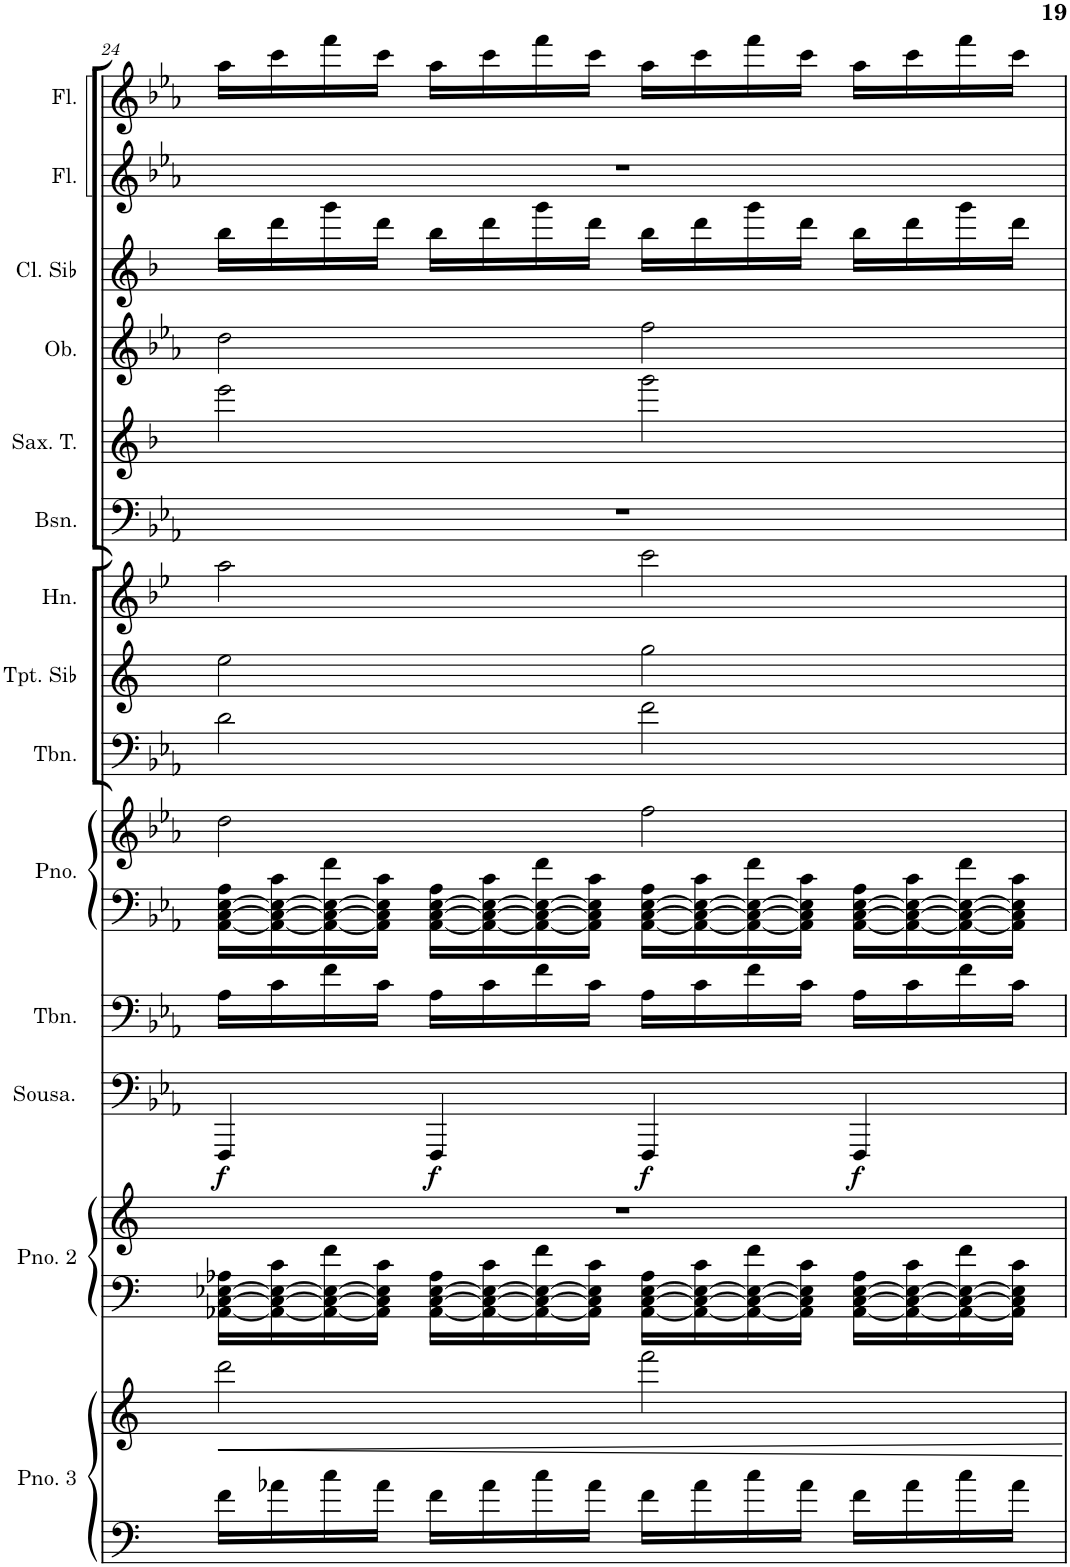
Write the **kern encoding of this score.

**kern	**kern	**kern	**kern	**kern	**dynam	**kern	**kern	**kern	**kern	**kern	**kern	**kern	**kern	**kern	**kern	**kern	**kern
*part14	*part14	*part13	*part13	*part12	*part12	*part11	*part10	*part10	*part9	*part8	*part7	*part6	*part5	*part4	*part3	*part2	*part1
*staff17	*staff16	*staff15	*staff14	*staff13	*staff13	*staff12	*staff11	*staff10	*staff9	*staff8	*staff7	*staff6	*staff5	*staff4	*staff3	*staff2	*staff1
*I"Piano 3	*	*I"Piano 2	*	*I"Sousafón	*	*I"Trombone	*I"Piano	*	*I"Trombón	*I"Trompeta en Sib	*I"Horn	*I"Bassoon	*I"Saxofón tenor	*I"Oboe	*I"Clarinete en Sib	*I"Flauta	*I"Flauta
*I'Pno. 3	*	*I'Pno. 2	*	*I'Sousa.	*	*I'Tbn.	*I'Pno.	*	*I'Tbn.	*I'Tpt. Sib	*I'Hn.	*I'Bsn.	*I'Sax. T.	*I'Ob.	*I'Cl. Sib	*I'Fl.	*I'Fl.
!!LO:PB:g=z
*clefF4	*clefG2	*clefF4	*clefG2	*clefF4	*	*clefF4	*clefF4	*clefG2	*clefF4	*clefG2	*clefG2	*clefF4	*clefG2	*clefG2	*clefG2	*clefG2	*clefG2
*	*	*	*	*	*	*	*	*	*	*Trd1c2	*Trd4c7	*	*Trd8c14	*	*Trd1c2	*	*
*k[]	*k[]	*k[]	*k[]	*k[b-e-a-]	*	*k[b-e-a-]	*k[b-e-a-]	*k[b-e-a-]	*k[b-e-a-]	*k[]	*k[b-e-]	*k[b-e-a-]	*k[b-]	*k[b-e-a-]	*k[b-]	*k[b-e-a-]	*k[b-e-a-]
*M4/4	*M4/4	*M4/4	*M4/4	*M4/4	*	*M4/4	*M4/4	*M4/4	*M4/4	*M4/4	*M4/4	*M4/4	*M4/4	*M4/4	*M4/4	*M4/4	*M4/4
=24	=24	=24	=24	=24	=24	=24	=24	=24	=24	=24	=24	=24	=24	=24	=24	=24	=24
!	!	!	!	!	!LO:DY:b	!	!	!	!	!	!	!	!	!	!	!	!
16f\LL	2ddd\	[16AA-X\ [16C\ [16E-X\ 16A-X\LL	1r	4FFF/	f	16A-\LL	[16AA-\ [16C\ [16E-\ 16A-\LL	2dd\	2d\	2ee\	2aa\	1r	2eee\	2dd\	16bb-\LL	1r	16aa-\LL
16a-X\	.	16AA-\_ 16C\_ 16E-\_ 16c\	.	.	.	16c\	16AA-\_ 16C\_ 16E-\_ 16c\	.	.	.	.	.	.	.	16ddd\	.	16ccc\
16cc\	.	16AA-\_ 16C\_ 16E-\_ 16f\	.	.	.	16f\	16AA-\_ 16C\_ 16E-\_ 16f\	.	.	.	.	.	.	.	16ggg\	.	16fff\
16a-\JJ	.	16AA-\] 16C\] 16E-\] 16c\JJ	.	.	.	16c\JJ	16AA-\] 16C\] 16E-\] 16c\JJ	.	.	.	.	.	.	.	16ddd\JJ	.	16ccc\JJ
!	!	!	!	!	!LO:DY:b	!	!	!	!	!	!	!	!	!	!	!	!
16f\LL	.	[16AA-\ [16C\ [16E-\ 16A-\LL	.	4FFF/	f	16A-\LL	[16AA-\ [16C\ [16E-\ 16A-\LL	.	.	.	.	.	.	.	16bb-\LL	.	16aa-\LL
16a-\	.	16AA-\_ 16C\_ 16E-\_ 16c\	.	.	.	16c\	16AA-\_ 16C\_ 16E-\_ 16c\	.	.	.	.	.	.	.	16ddd\	.	16ccc\
16cc\	.	16AA-\_ 16C\_ 16E-\_ 16f\	.	.	.	16f\	16AA-\_ 16C\_ 16E-\_ 16f\	.	.	.	.	.	.	.	16ggg\	.	16fff\
16a-\JJ	.	16AA-\] 16C\] 16E-\] 16c\JJ	.	.	.	16c\JJ	16AA-\] 16C\] 16E-\] 16c\JJ	.	.	.	.	.	.	.	16ddd\JJ	.	16ccc\JJ
!	!	!	!	!	!LO:DY:b	!	!	!	!	!	!	!	!	!	!	!	!
16f\LL	2fff\	[16AA-\ [16C\ [16E-\ 16A-\LL	.	4FFF/	f	16A-\LL	[16AA-\ [16C\ [16E-\ 16A-\LL	2ff\	2f\	2gg\	2ccc\	.	2ggg\	2ff\	16bb-\LL	.	16aa-\LL
16a-\	.	16AA-\_ 16C\_ 16E-\_ 16c\	.	.	.	16c\	16AA-\_ 16C\_ 16E-\_ 16c\	.	.	.	.	.	.	.	16ddd\	.	16ccc\
16cc\	.	16AA-\_ 16C\_ 16E-\_ 16f\	.	.	.	16f\	16AA-\_ 16C\_ 16E-\_ 16f\	.	.	.	.	.	.	.	16ggg\	.	16fff\
16a-\JJ	.	16AA-\] 16C\] 16E-\] 16c\JJ	.	.	.	16c\JJ	16AA-\] 16C\] 16E-\] 16c\JJ	.	.	.	.	.	.	.	16ddd\JJ	.	16ccc\JJ
!	!	!	!	!	!LO:DY:b	!	!	!	!	!	!	!	!	!	!	!	!
16f\LL	.	[16AA-\ [16C\ [16E-\ 16A-\LL	.	4FFF/	f	16A-\LL	[16AA-\ [16C\ [16E-\ 16A-\LL	.	.	.	.	.	.	.	16bb-\LL	.	16aa-\LL
16a-\	.	16AA-\_ 16C\_ 16E-\_ 16c\	.	.	.	16c\	16AA-\_ 16C\_ 16E-\_ 16c\	.	.	.	.	.	.	.	16ddd\	.	16ccc\
16cc\	.	16AA-\_ 16C\_ 16E-\_ 16f\	.	.	.	16f\	16AA-\_ 16C\_ 16E-\_ 16f\	.	.	.	.	.	.	.	16ggg\	.	16fff\
16a-\JJ	.	16AA-\] 16C\] 16E-\] 16c\JJ	.	.	.	16c\JJ	16AA-\] 16C\] 16E-\] 16c\JJ	.	.	.	.	.	.	.	16ddd\JJ	.	16ccc\JJ
=	=	=	=	=	=	=	=	=	=	=	=	=	=	=	=	=	=
*-	*-	*-	*-	*-	*-	*-	*-	*-	*-	*-	*-	*-	*-	*-	*-	*-	*-
